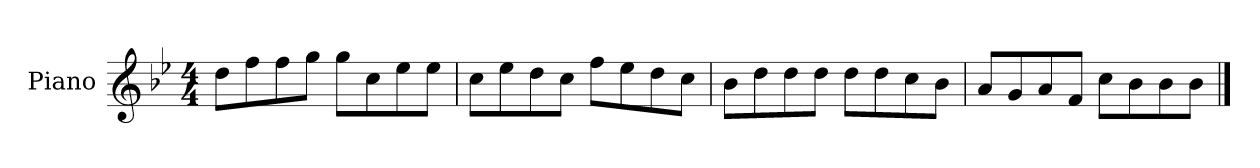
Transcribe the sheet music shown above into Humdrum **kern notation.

**kern
*part1
*staff1
*I"Piano
*I'P-no
*clefG2
*k[b-e-]
*M4/4
*MM90
=1
8dd\L
8ff\
8ff\
8gg\J
8gg\L
8cc\
8ee-\
8ee-\J
=2
8cc\L
8ee-\
8dd\
8cc\J
8ff\L
8ee-\
8dd\
8cc\J
=3
8b-\L
8dd\
8dd\
8dd\J
8dd\L
8dd\
8cc\
8b-\J
=4
8a/L
8g/
8a/
8f/J
8cc\L
8b-\
8b-\
8b-\J
==
*-
